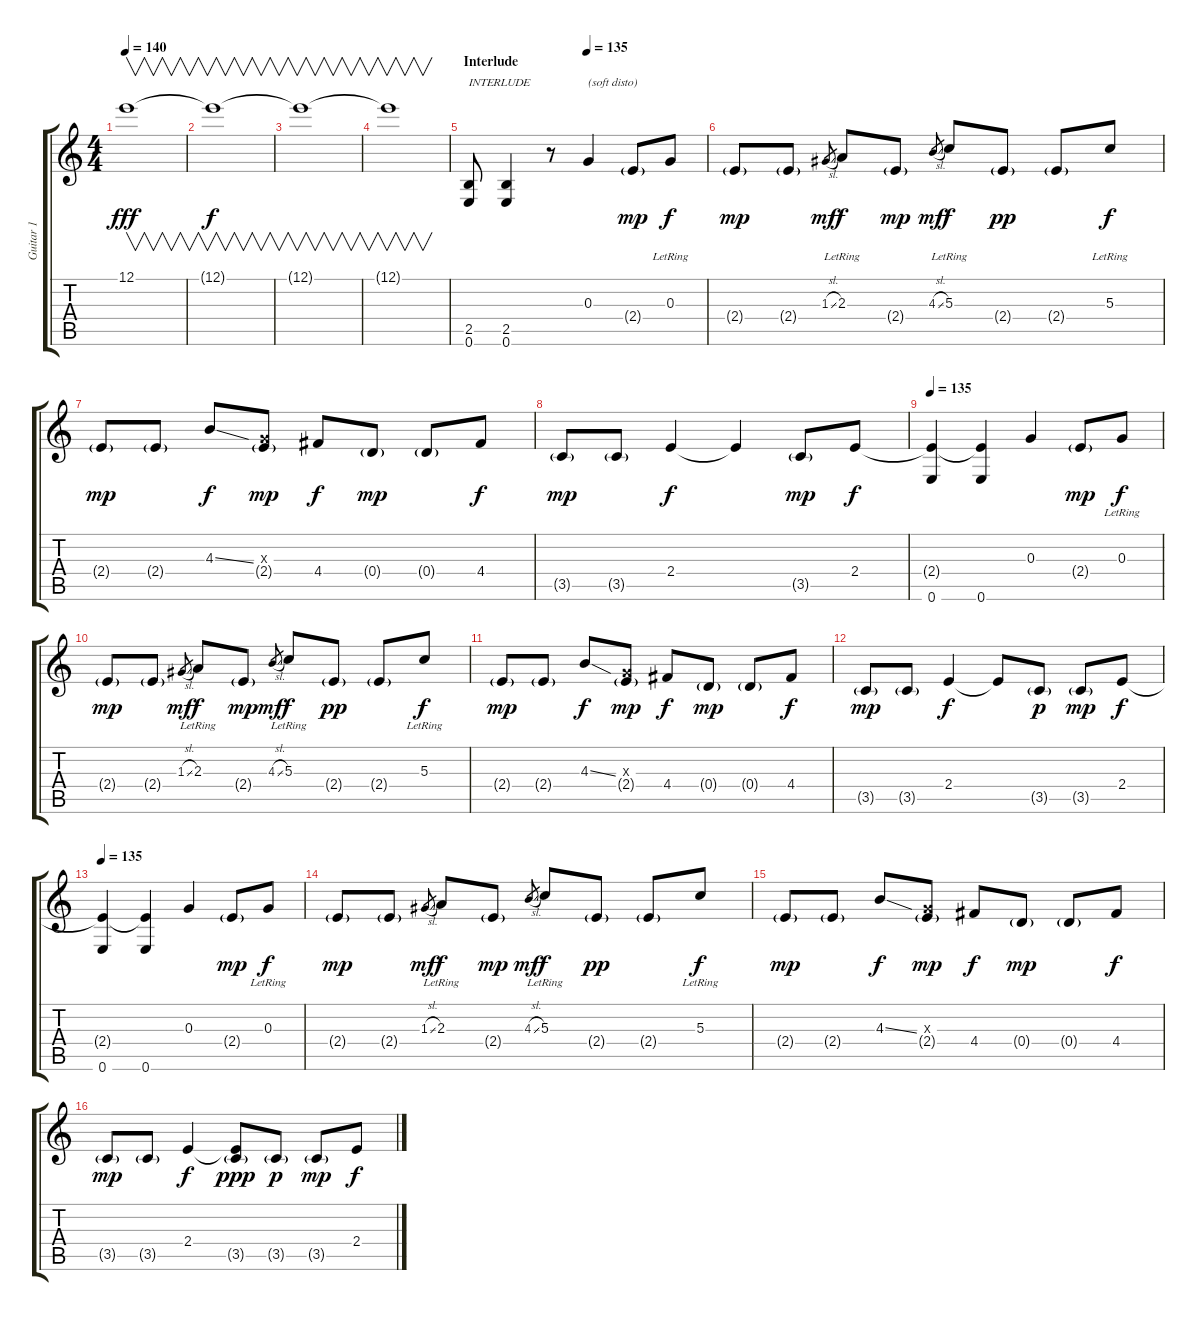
\track ("Guitar 1" "Guitar 1") {instrument overdrivenguitar}
\staff {score tabs}
\tuning (E4 B3 G3 D3 A2 E2) {hide}
\ts (4 4)
\tempo 140
\clef g2
\ks c
12.1.1{v dy fff} |
12.1{t}.1{v dy f} |
12.1{t}.1{v} |
12.1{t}.1{v} |
\section ("" "Interlude")
\tempo (135 0.5)
(2.5 0.6).8{txt "INTERLUDE"} (2.5 0.6).4 r.8 0.3.4{txt "(soft disto)" instrument electricguitarjazz} 2.4{g}.8{dy mp} 0.3{lr}.8{dy f} |
2.4{g}.8{dy mp} 2.4{g}.8 1.3{sl}.8{gr dy mf} 2.3{lr}.8{dy f} 2.4{g}.8{dy mp} 4.3{sl}.8{gr dy mf} 5.3{lr}.8{dy f} 2.4{g}.8{dy pp} 2.4{g}.8 5.3{lr}.8{dy f} |
2.4{g}.8{dy mp} 2.4{g}.8 4.3{ss}.8{dy f} (0.3{x} 2.4{g}).8{dy mp} 4.4.8{dy f} 0.4{g}.8{dy mp} 0.4{g}.8 4.4.8{dy f} |
3.5{g}.8{dy mp} 3.5{g}.8 2.4.4{dy f} 2.4{t}.4 3.5{g}.8{dy mp} 2.4.8{dy f} |
\tempo 135
(2.4{t} 0.6).4{instrument electricguitarjazz} (2.4{t} 0.6).4 0.3.4 2.4{g}.8{dy mp} 0.3{lr}.8{dy f} |
2.4{g}.8{dy mp} 2.4{g}.8 1.3{sl}.8{gr dy mf} 2.3{lr}.8{dy f} 2.4{g}.8{dy mp} 4.3{sl}.8{gr dy mf} 5.3{lr}.8{dy f} 2.4{g}.8{dy pp} 2.4{g}.8 5.3{lr}.8{dy f} |
2.4{g}.8{dy mp} 2.4{g}.8 4.3{ss}.8{dy f} (0.3{x} 2.4{g}).8{dy mp} 4.4.8{dy f} 0.4{g}.8{dy mp} 0.4{g}.8 4.4.8{dy f} |
3.5{g}.8{dy mp} 3.5{g}.8 2.4.4{dy f} 2.4{t}.8 3.5{g}.8{dy p} 3.5{g}.8{dy mp} 2.4.8{dy f} |
\tempo 135
(2.4{t} 0.6).4{instrument electricguitarjazz} (2.4{t} 0.6).4 0.3.4 2.4{g}.8{dy mp} 0.3{lr}.8{dy f} |
2.4{g}.8{dy mp} 2.4{g}.8 1.3{sl}.8{gr dy mf} 2.3{lr}.8{dy f} 2.4{g}.8{dy mp} 4.3{sl}.8{gr dy mf} 5.3{lr}.8{dy f} 2.4{g}.8{dy pp} 2.4{g}.8 5.3{lr}.8{dy f} |
2.4{g}.8{dy mp} 2.4{g}.8 4.3{ss}.8{dy f} (0.3{x} 2.4{g}).8{dy mp} 4.4.8{dy f} 0.4{g}.8{dy mp} 0.4{g}.8 4.4.8{dy f} |
3.5{g}.8{dy mp} 3.5{g}.8 2.4.4{dy f} (2.4{t} 3.5{g}).8{dy ppp} 3.5{g}.8{dy p} 3.5{g}.8{dy mp} 2.4.8{dy f}
